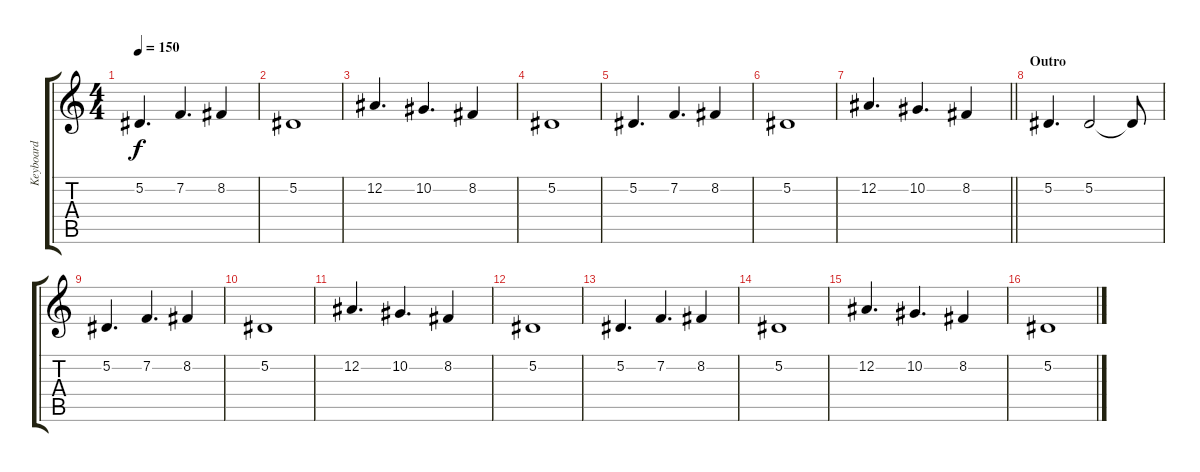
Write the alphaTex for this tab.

\track ("Keyboard" "Keyboard") {instrument fx5brightness}
\staff {score tabs}
\tuning (Eb4 Bb3 Gb3 Db3 Ab2 Eb2) {hide}
\ts (4 4)
\tempo 150
\clef g2
\ks c
5.2.4{d dy f} 7.2.4{d} 8.2.4 |
5.2.1 |
12.2.4{d} 10.2.4{d} 8.2.4 |
5.2.1 |
5.2.4{d} 7.2.4{d} 8.2.4 |
5.2.1 |
\barLineRight lightlight
12.2.4{d} 10.2.4{d} 8.2.4 |
\section ("" "Outro")
5.2.4{d instrument fx5brightness} 5.2.2 5.2{t}.8 |
5.2.4{d} 7.2.4{d} 8.2.4 |
5.2.1 |
12.2.4{d} 10.2.4{d} 8.2.4 |
5.2.1 |
5.2.4{d} 7.2.4{d} 8.2.4 |
5.2.1 |
12.2.4{d} 10.2.4{d} 8.2.4 |
5.2.1
